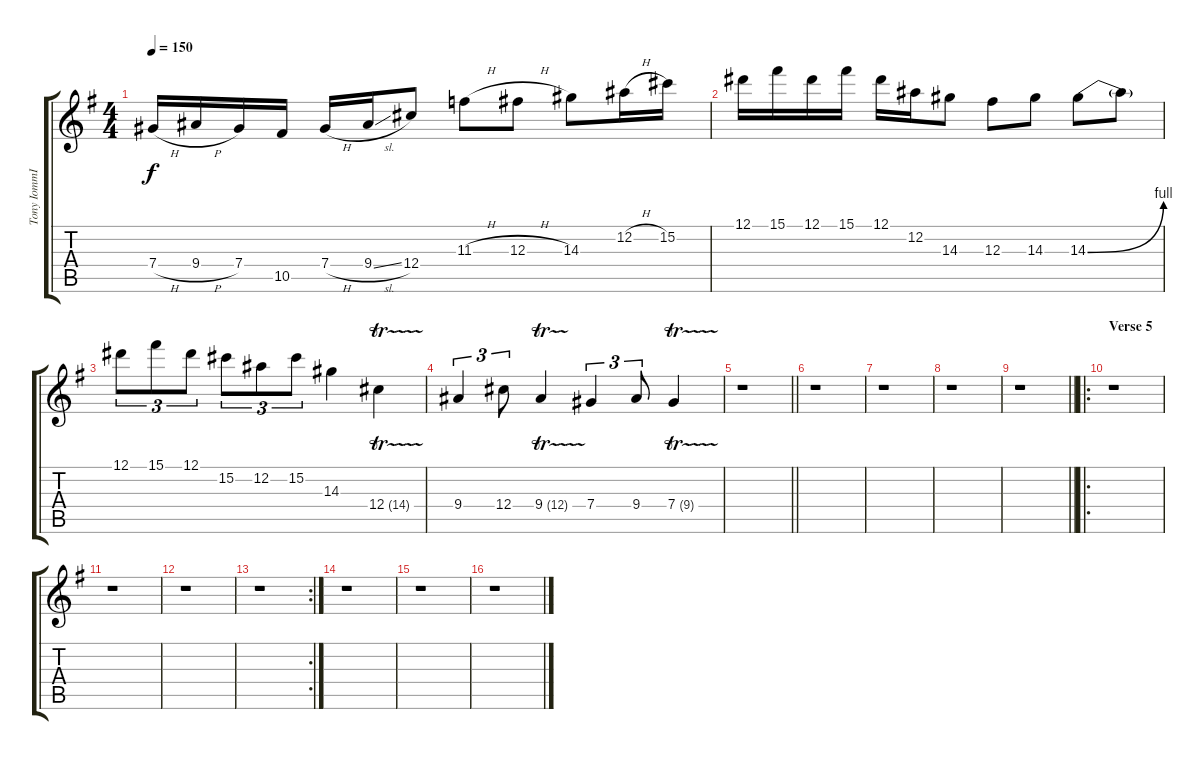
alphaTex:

\track ("Tony IommI Electric (Lead)" "Tony IommI") {instrument distortionguitar}
\staff {score tabs}
\tuning (Eb4 Bb3 Gb3 Db3 Ab2 Eb2) {hide}
\ts (4 4)
\tempo 150
\clef g2
\ks g
7.4{h}.16{dy f} 9.4{h}.16 7.4.16 10.5.16 7.4{h}.16 9.4{sl}.16 12.4.8 11.3{h}.8 12.3{h}.8 14.3.8 12.2{h}.16 15.2.16 |
12.1.16 15.1.16 12.1.16 15.1.16 12.1.16 12.2.16 14.3.8 12.3.8 14.3.8 14.3{be (bend 0 0 60 4)}.8 14.3{t}.8 |
12.1.8{tu (3 2)} 15.1.8{tu (3 2)} 12.1.8{tu (3 2)} 15.2.8{tu (3 2)} 12.2.8{tu (3 2)} 15.2.8{tu (3 2)} 14.3.4 12.4{tr (14 32)}.4 |
9.4.4{tu (3 2)} 12.4.8{tu (3 2)} 9.4{tr (12 32)}.4 7.4.4{tu (3 2)} 9.4.8{tu (3 2)} 7.4{tr (9 32)}.4 |
\barLineRight lightlight
r.1 |
r.1 |
r.1 |
r.1 |
\barLineRight lightlight
r.1 |
\ro
\section ("" "Verse 5")
r.1 |
r.1 |
r.1 |
\rc 2
r.1 |
r.1 |
r.1 |
r.1
